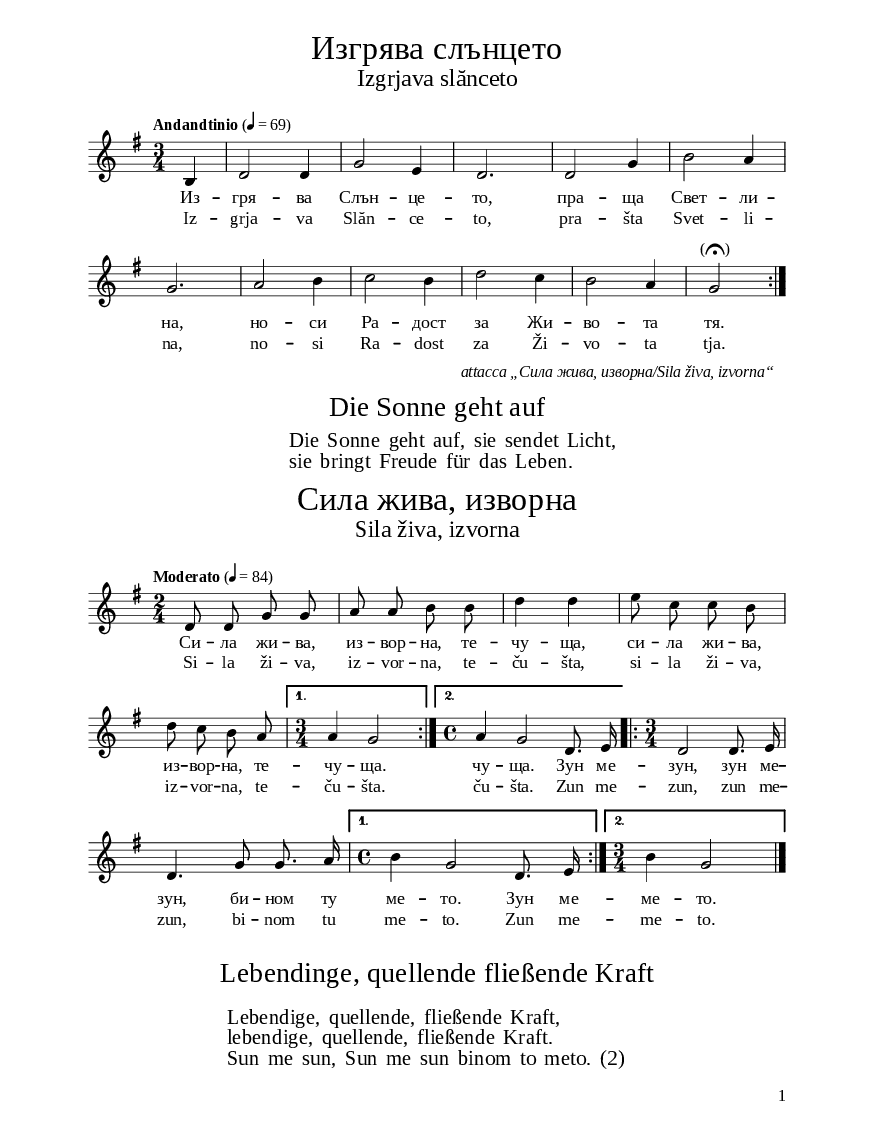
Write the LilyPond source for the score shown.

\version "2.24.1"

% include paper part and global functions
\include "include/globals.ily"

\bookpart {
  \label #'ref071_1
  \tocItem \markup "Изгрява слънцето – Izgrjava slănceto"
  \include "include/bookpart-paper.ily"
  \score {
    \include "include/score-layout.ily"

    \new Voice \absolute {
      \clef treble
      \key g \major
      \time 3/4
      \tempoFunc "Andandtinio" 4 "69"
      \partial 4
      \autoBeamOff
        b4  |  d'2 d'4 | g'2 e'4 | d'2. | d'2 g'4 | b'2 a'4 \break |

        g'2. | a'2 b'4 | c''2 b'4 | d''2 c''4 | b'2 a'4^\markup { \concat {"              (" \fermata ")"}} |  g'2
        \break \bar ":|."
      
    }

    \addlyrics {
      Из -- гря --
      ва Слън -- це -- то, пра -- ща Свет -- ли -- на,
      но -- си Ра -- дост за Жи -- во -- та тя.
    }

     \addlyrics {
      Iz -- grja --
      va Slăn -- ce -- to, pra -- šta Svet -- li -- na,
      no -- si Ra -- dost za Ži -- vo -- ta tja.
    }
    \header {
      title = \titleFunc "Изгрява слънцето" "Izgrjava slănceto"
    }

    \midi{}

  } % score
  
  \markup \italic \dc-one-nobold "attacca „Сила жива, изворна/Sila živa, izvorna“"
  
  % include foreign translation(s) of the song
  \version "2.24.0"

\markup \fill-line { \fontsize #deTitleFontSize "Die Sonne geht auf" }
\markup \null

\markup \fontsize #deCoupletFontSize {
  \hspace #18
  \override #`(baseline-skip . ,deCoupletBaselineSkip)

  \column {
    \line { " " Die Sonne geht auf, sie sendet Licht, }

    \line { " "  sie bringt Freude für das Leben. }


  }
}

    \markup \empty-one

      \label #'ref071_2
  \tocItem \markup "Сила жива, изворна – Sila živa, izvorna"

   \include "include/bookpart-paper.ily"
  \score {
    \include "include/score-layout.ily"

    \new Voice \absolute {
     \clef treble
      \key g \major
      \time 2/4
      \tempoFunc "Moderato" 4 "84"
      \autoBeamOff

      \repeat volta 2 {
        d'8 d' g' g' | a'8 a' b' b' | d''4 d'' | e''8 c'' c'' b' \break |

        d''8 c'' b' a' |
      } \alternative { { \time 3/4 a'4 g'2 |} { \time 4/4  a'4 g'2 d'8. e'16 | } } \repeat volta 2 {
        \time 3/4 d'2 d'8. e'16 \break |

        d'4. g'8 g'8. a'16 |
      }
      \alternative  {
        {\time 4/4 b'4 g'2 d'8. e'16 | }
        {\time 3/4 b'4 g'2 \bar "|."}
      }
    }

    \addlyrics {
      Си --
      ла жи -- ва, из -- вор -- на, те -- чу -- ща, си
      -- ла жи -- ва, из -- вор -- на, те -- чу -- ща.
      чу -- ща. Зун ме -- зун, зун ме -- зун, би --
      ном ту ме -- то. Зун ме -- ме -- то.
    }
     \addlyrics {
      Si --
      la ži -- va, iz -- vor -- na, te -- ču -- šta, si
      -- la ži -- va, iz -- vor -- na, te -- ču -- šta.
      ču -- šta. Zun me -- zun, zun me -- zun, bi --
      nom tu me -- to. Zun me -- me -- to.
    }
    \header {
      title = \titleFunc "Сила жива, изворна" "Sila živa, izvorna"
    }

    \midi{}

  } % score

  
  % include foreign translation(s) of the song
  \version "2.22.1"

\markup \fill-line { \fontsize #deTitleFontSize "Lebendinge, quellende fließende Kraft" }
\markup \null
\markup \null
\markup \fontsize #deCoupletFontSize {
  \hspace #12
  \override #`(baseline-skip . ,deCoupletBaselineSkip)

  \column {

    \line { " " Lebendige, quellende, fließende Kraft,}

    \line { " " lebendige, quellende, fließende Kraft. }

    \line { " " Sun me sun, Sun me sun binom to meto. (2) }




  }
}


} % bookpart
